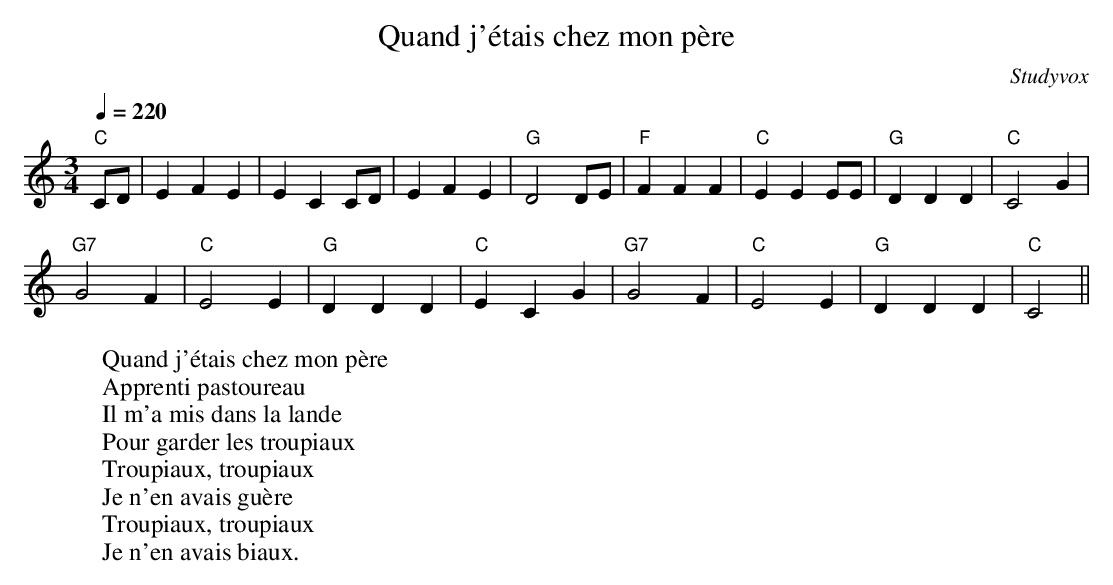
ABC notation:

X:1
T:Quand j'étais chez mon père
O:Studyvox
M:3/4
L:1/4
Q:1/4=220
K:C
"C"C/2D/2|EFE|ECC/2D/2|EFE|"G"D2D/2E/2|"F"FFF|"C"EEE/2E/2|"G"DDD|"C"C2G|
"G7"G2F|"C"E2E|"G"DDD|"C"ECG|"G7"G2F|"C"E2E|"G"DDD|"C"C2||
W:Quand j'étais chez mon père
W:Apprenti pastoureau
W:Il m'a mis dans la lande
W:Pour garder les troupiaux
W:Troupiaux, troupiaux
W:Je n'en avais guère
W:Troupiaux, troupiaux
W:Je n'en avais biaux.
